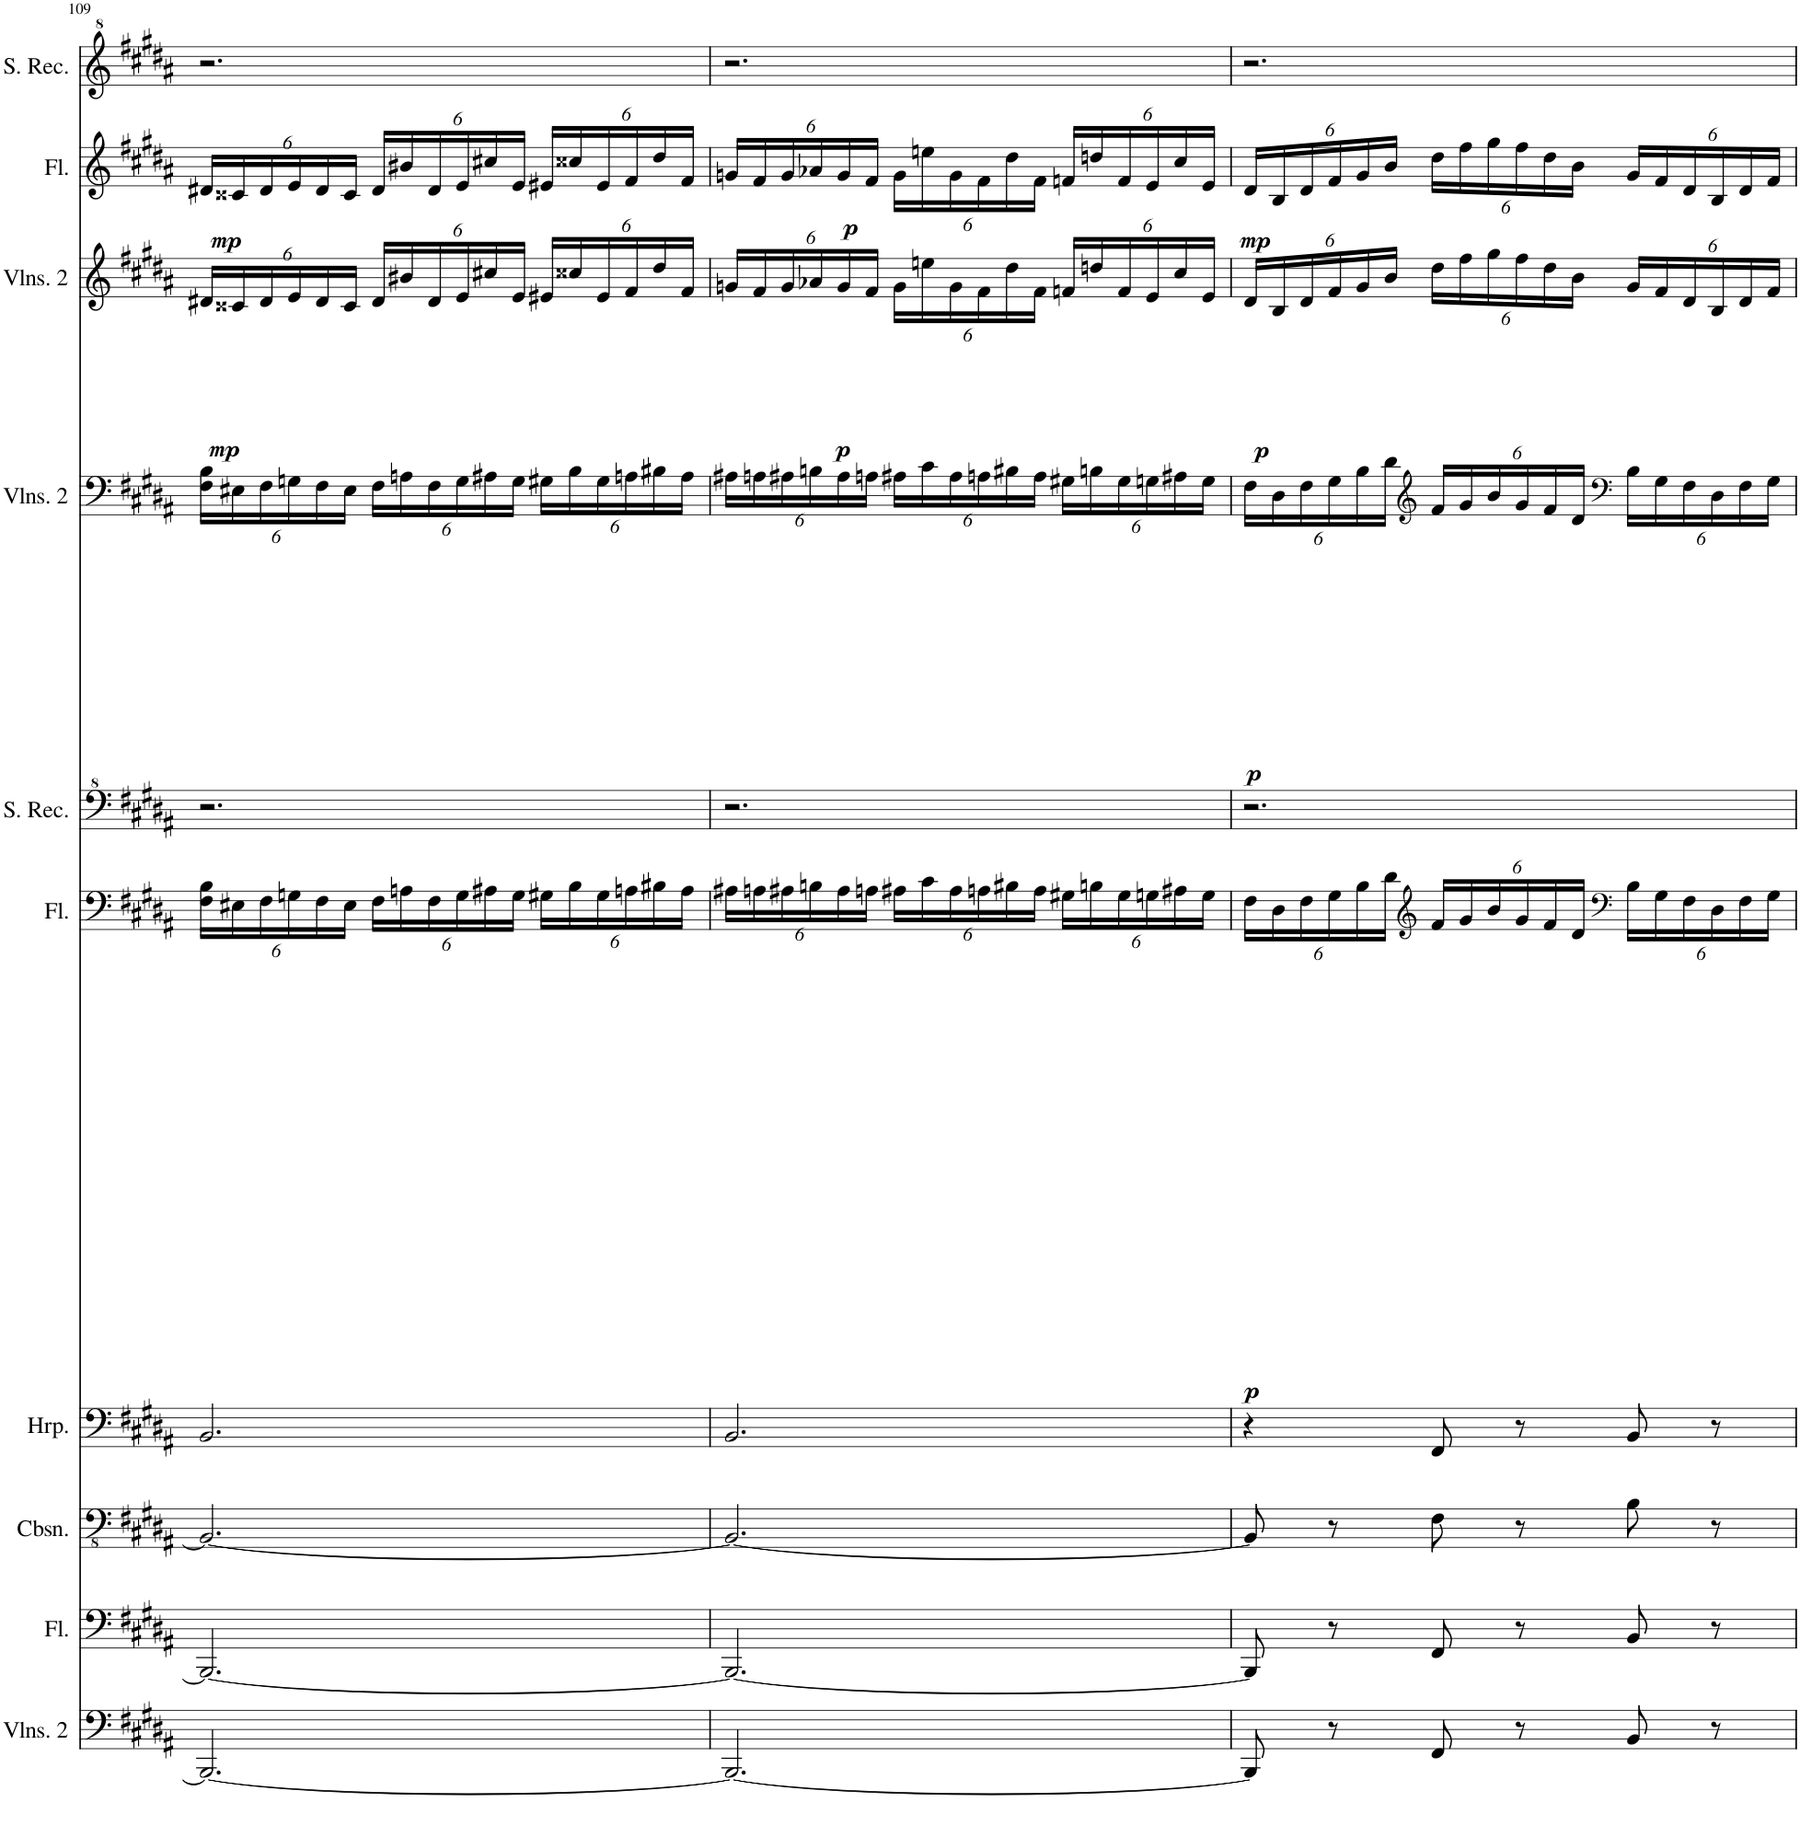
**kern	**kern	**kern	**kern	**kern	**dynam	**kern	**kern	**dynam	**kern	**dynam	**kern	**dynam	**kern
*part10	*part9	*part8	*part7	*part6	*part6	*part5	*part4	*part4	*part3	*part3	*part2	*part2	*part1
*staff10	*staff9	*staff8	*staff7	*staff6	*staff6	*staff5	*staff4	*staff4	*staff3	*staff3	*staff2	*staff2	*staff1
*I"Violins 2	*I"Flute	*I"Contrabassoon	*I"Harp	*I"Flute	*	*I"Soprano Recorder	*I"Violins 2	*	*I"Violins 2	*	*I"Flute	*	*I"Soprano Recorder
*I'Vlns. 2	*I'Fl.	*I'Cbsn.	*I'Hrp.	*I'Fl.	*	*I'S. Rec.	*I'Vlns. 2	*	*I'Vlns. 2	*	*I'Fl.	*	*I'S. Rec.
!!LO:PB:g=z
*clefF4	*clefF4	*clefFv4	*clefF4	*clefF4	*	*clefF^4	*clefF4	*	*clefG2	*	*clefG2	*	*clefG^2
*	*	*Trd7c12	*	*	*	*	*	*	*	*	*	*	*
*k[f#c#g#d#a#]	*k[f#c#g#d#a#]	*k[f#c#g#d#a#]	*k[f#c#g#d#a#]	*k[f#c#g#d#a#]	*	*k[f#c#g#d#a#]	*k[f#c#g#d#a#]	*	*k[f#c#g#d#a#]	*	*k[f#c#g#d#a#]	*	*k[f#c#g#d#a#]
*M3/4	*M3/4	*M3/4	*M3/4	*M3/4	*	*M3/4	*M3/4	*	*M3/4	*	*M3/4	*	*M3/4
*	*	*	*	*Xbrackettup	*	*	*Xbrackettup	*	*Xbrackettup	*	*Xbrackettup	*	*
=109	=109	=109	=109	=109	=109	=109	=109	=109	=109	=109	=109	=109	=109
!	!	!	!	!	!	!	!	!	!	!LO:DY:b	!	!LO:DY:b	!
2.BBB/_	2.BBB/_	2.BBB/_	2.BB/	24F#\ 24B\LL	.	2.r	24F#\ 24B\LL	.	24d#X/LL	mp	24d#X/LL	mp	2.r
.	.	.	.	24E#X\	.	.	24E#X\	.	24c##X/	.	24c##X/	.	.
.	.	.	.	24F#\	.	.	24F#\	.	24d#/	.	24d#/	.	.
.	.	.	.	24Gn\	.	.	24Gn\	.	24e/	.	24e/	.	.
.	.	.	.	24F#\	.	.	24F#\	.	24d#/	.	24d#/	.	.
.	.	.	.	24E#\JJ	.	.	24E#\JJ	.	24c##/JJ	.	24c##/JJ	.	.
.	.	.	.	24F#\LL	.	.	24F#\LL	.	24d#/LL	.	24d#/LL	.	.
.	.	.	.	24An\	.	.	24An\	.	24b#X/	.	24b#X/	.	.
.	.	.	.	24F#\	.	.	24F#\	.	24d#/	.	24d#/	.	.
.	.	.	.	24G\	.	.	24G\	.	24e/	.	24e/	.	.
.	.	.	.	24A#X\	.	.	24A#X\	.	24cc#X/	.	24cc#X/	.	.
.	.	.	.	24G\JJ	.	.	24G\JJ	.	24e/JJ	.	24e/JJ	.	.
.	.	.	.	24G#X\LL	.	.	24G#X\LL	.	24e#X/LL	.	24e#X/LL	.	.
.	.	.	.	24B\	.	.	24B\	.	24cc##X/	.	24cc##X/	.	.
.	.	.	.	24G#\	.	.	24G#\	.	24e#/	.	24e#/	.	.
.	.	.	.	24An\	.	.	24An\	.	24f#/	.	24f#/	.	.
.	.	.	.	24B#X\	.	.	24B#X\	.	24dd#/	.	24dd#/	.	.
.	.	.	.	24A\JJ	.	.	24A\JJ	.	24f#/JJ	.	24f#/JJ	.	.
=110	=110	=110	=110	=110	=110	=110	=110	=110	=110	=110	=110	=110	=110
!	!	!	!	!	!	!	!	!	!	!LO:DY:b	!	!LO:DY:b	!
2.BBB/_	2.BBB/_	2.BBB/_	2.BB/	24A#X\LL	.	2.r	24A#X\LL	.	24gn/LL	p	24gn/LL	p	2.r
.	.	.	.	24An\	.	.	24An\	.	24f#/	.	24f#/	.	.
.	.	.	.	24A#X\	.	.	24A#X\	.	24g/	.	24g/	.	.
.	.	.	.	24Bn\	.	.	24Bn\	.	24a-X/	.	24a-X/	.	.
.	.	.	.	24A#\	.	.	24A#\	.	24g/	.	24g/	.	.
.	.	.	.	24An\JJ	.	.	24An\JJ	.	24f#/JJ	.	24f#/JJ	.	.
.	.	.	.	24A#X\LL	.	.	24A#X\LL	.	24g\LL	.	24g\LL	.	.
.	.	.	.	24c#\	.	.	24c#\	.	24een\	.	24een\	.	.
.	.	.	.	24A#\	.	.	24A#\	.	24g\	.	24g\	.	.
.	.	.	.	24An\	.	.	24An\	.	24f#\	.	24f#\	.	.
.	.	.	.	24B#X\	.	.	24B#X\	.	24dd#\	.	24dd#\	.	.
.	.	.	.	24A\JJ	.	.	24A\JJ	.	24f#\JJ	.	24f#\JJ	.	.
.	.	.	.	24G#X\LL	.	.	24G#X\LL	.	24fn/LL	.	24fn/LL	.	.
.	.	.	.	24Bn\	.	.	24Bn\	.	24ddn/	.	24ddn/	.	.
.	.	.	.	24G#\	.	.	24G#\	.	24f/	.	24f/	.	.
.	.	.	.	24Gn\	.	.	24Gn\	.	24e/	.	24e/	.	.
.	.	.	.	24A#X\	.	.	24A#X\	.	24cc#/	.	24cc#/	.	.
.	.	.	.	24G\JJ	.	.	24G\JJ	.	24e/JJ	.	24e/JJ	.	.
=111	=111	=111	=111	=111	=111	=111	=111	=111	=111	=111	=111	=111	=111
!	!	!	!	!	!LO:DY:b	!	!	!LO:DY:b	!	!LO:DY:b	!	!LO:DY:b	!
8BBB/]	8BBB/]	8BBB/]	4r	24F#\LL	p	2.r	24F#\LL	p	24d#/LL	p	24d#/LL	mp	2.r
.	.	.	.	24D#\	.	.	24D#\	.	24B/	.	24B/	.	.
.	.	.	.	24F#\	.	.	24F#\	.	24d#/	.	24d#/	.	.
8r	8r	8r	.	24G#\	.	.	24G#\	.	24f#/	.	24f#/	.	.
.	.	.	.	24B\	.	.	24B\	.	24g#/	.	24g#/	.	.
.	.	.	.	24d#\JJ	.	.	24d#\JJ	.	24b/JJ	.	24b/JJ	.	.
*	*	*	*	*clefG2	*	*	*clefG2	*	*	*	*	*	*
8FF#/	8FF#/	8FF#\	8FF#/	24f#/LL	.	.	24f#/LL	.	24dd#\LL	.	24dd#\LL	.	.
.	.	.	.	24g#/	.	.	24g#/	.	24ff#\	.	24ff#\	.	.
.	.	.	.	24b/	.	.	24b/	.	24gg#\	.	24gg#\	.	.
8r	8r	8r	8r	24g#/	.	.	24g#/	.	24ff#\	.	24ff#\	.	.
.	.	.	.	24f#/	.	.	24f#/	.	24dd#\	.	24dd#\	.	.
.	.	.	.	24d#/JJ	.	.	24d#/JJ	.	24b\JJ	.	24b\JJ	.	.
*	*	*	*	*clefF4	*	*	*clefF4	*	*	*	*	*	*
8BB/	8BB/	8BB\	8BB/	24B\LL	.	.	24B\LL	.	24g#/LL	.	24g#/LL	.	.
.	.	.	.	24G#\	.	.	24G#\	.	24f#/	.	24f#/	.	.
.	.	.	.	24F#\	.	.	24F#\	.	24d#/	.	24d#/	.	.
8r	8r	8r	8r	24D#\	.	.	24D#\	.	24B/	.	24B/	.	.
.	.	.	.	24F#\	.	.	24F#\	.	24d#/	.	24d#/	.	.
.	.	.	.	24G#\JJ	.	.	24G#\JJ	.	24f#/JJ	.	24f#/JJ	.	.
=	=	=	=	=	=	=	=	=	=	=	=	=	=
*-	*-	*-	*-	*-	*-	*-	*-	*-	*-	*-	*-	*-	*-
